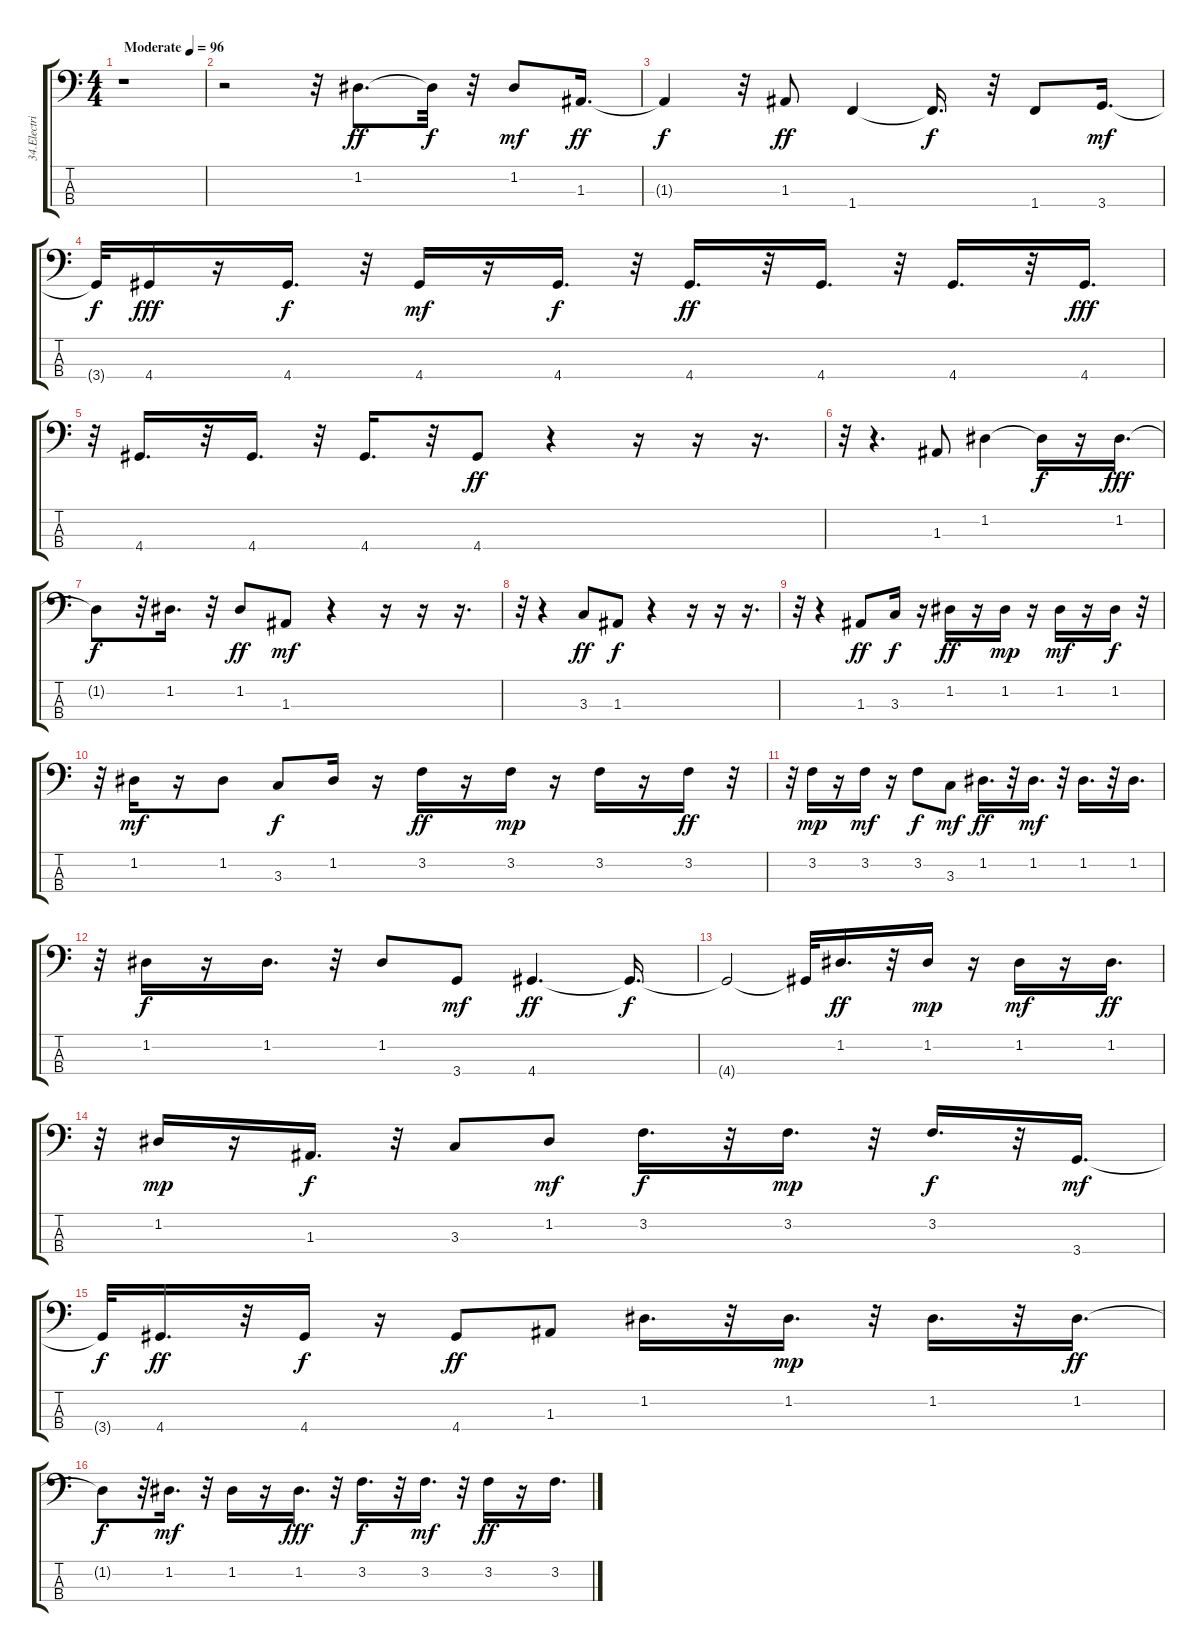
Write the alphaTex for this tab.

\track ("34.Electric Bass (finger)" "34.Electri") {instrument electricbassfinger}
\staff {score tabs}
\tuning (G2 D2 A1 E1) {hide}
\ts (4 4)
\tempo (96 "Moderate")
\clef f4
\ks c
r.1{dy ff instrument electricbassfinger} |
r.2 r.32 1.2.8{d} 1.2{t}.32{dy f} r.32 1.2.8{dy mf} 1.3.16{d dy ff} |
1.3{t}.4{dy f} r.32 1.3.8{dy ff} 1.4.4 1.4{t}.16{d dy f} r.32 1.4.8 3.4.16{d dy mf} |
3.4{t}.32{dy f} 4.4.16{dy fff} r.16 4.4.16{d dy f} r.32 4.4.16{dy mf} r.16 4.4.16{d dy f} r.32 4.4.16{d dy ff} r.32 4.4.16{d} r.32 4.4.16{d} r.32 4.4.16{d dy fff} |
r.32 4.4.16{d} r.32 4.4.16{d} r.32 4.4.16{d} r.32 4.4.8{dy ff} r.4 r.16 r.16 r.16{d} |
r.32 r.4{d} 1.3.8 1.2.4 1.2{t}.16{dy f} r.16 1.2.16{d dy fff} |
1.2{t}.8{dy f} r.32 1.2.16{d} r.32 1.2.8{dy ff} 1.3.8{dy mf} r.4 r.16 r.16 r.16{d} |
r.32 r.4 3.3.8{dy ff} 1.3.8{dy f} r.4 r.16 r.16 r.16{d} |
r.32 r.4 1.3.8{dy ff} 3.3.16{dy f} r.16 1.2.16{dy ff} r.16 1.2.16{dy mp} r.16 1.2.16{dy mf} r.16 1.2.16{dy f} r.32 |
r.32 1.2.16{dy mf} r.16 1.2.8 3.3.8{dy f} 1.2.16 r.16 3.2.16{dy ff} r.16 3.2.16{dy mp} r.16 3.2.16 r.16 3.2.16{dy ff} r.32 |
r.32 3.2.16{dy mp} r.16 3.2.16{dy mf} r.16 3.2.8{dy f} 3.3.8{dy mf} 1.2.16{d dy ff} r.32 1.2.16{d dy mf} r.32 1.2.16{d} r.32 1.2.16{d} |
r.32 1.2.16{dy f} r.16 1.2.16{d} r.32 1.2.8 3.4.8{dy mf} 4.4.4{d dy ff} 4.4{t}.16{d dy f} |
4.4{t}.2 4.4{t}.32 1.2.16{d dy ff} r.32 1.2.16{dy mp} r.16 1.2.16{dy mf} r.16 1.2.16{d dy ff} |
r.32 1.2.16{dy mp} r.16 1.3.16{d dy f} r.32 3.3.8 1.2.8{dy mf} 3.2.16{d dy f} r.32 3.2.16{d dy mp} r.32 3.2.16{d dy f} r.32 3.4.16{d dy mf} |
3.4{t}.32{dy f} 4.4.16{d dy ff} r.32 4.4.16{dy f} r.16 4.4.8{dy ff} 1.3.8 1.2.16{d} r.32 1.2.16{d dy mp} r.32 1.2.16{d} r.32 1.2.16{d dy ff} |
1.2{t}.8{dy f} r.32 1.2.16{d dy mf} r.32 1.2.16 r.16 1.2.16{d dy fff} r.32 3.2.16{d dy f} r.32 3.2.16{d dy mf} r.32 3.2.16{dy ff} r.16 3.2.16{d}
